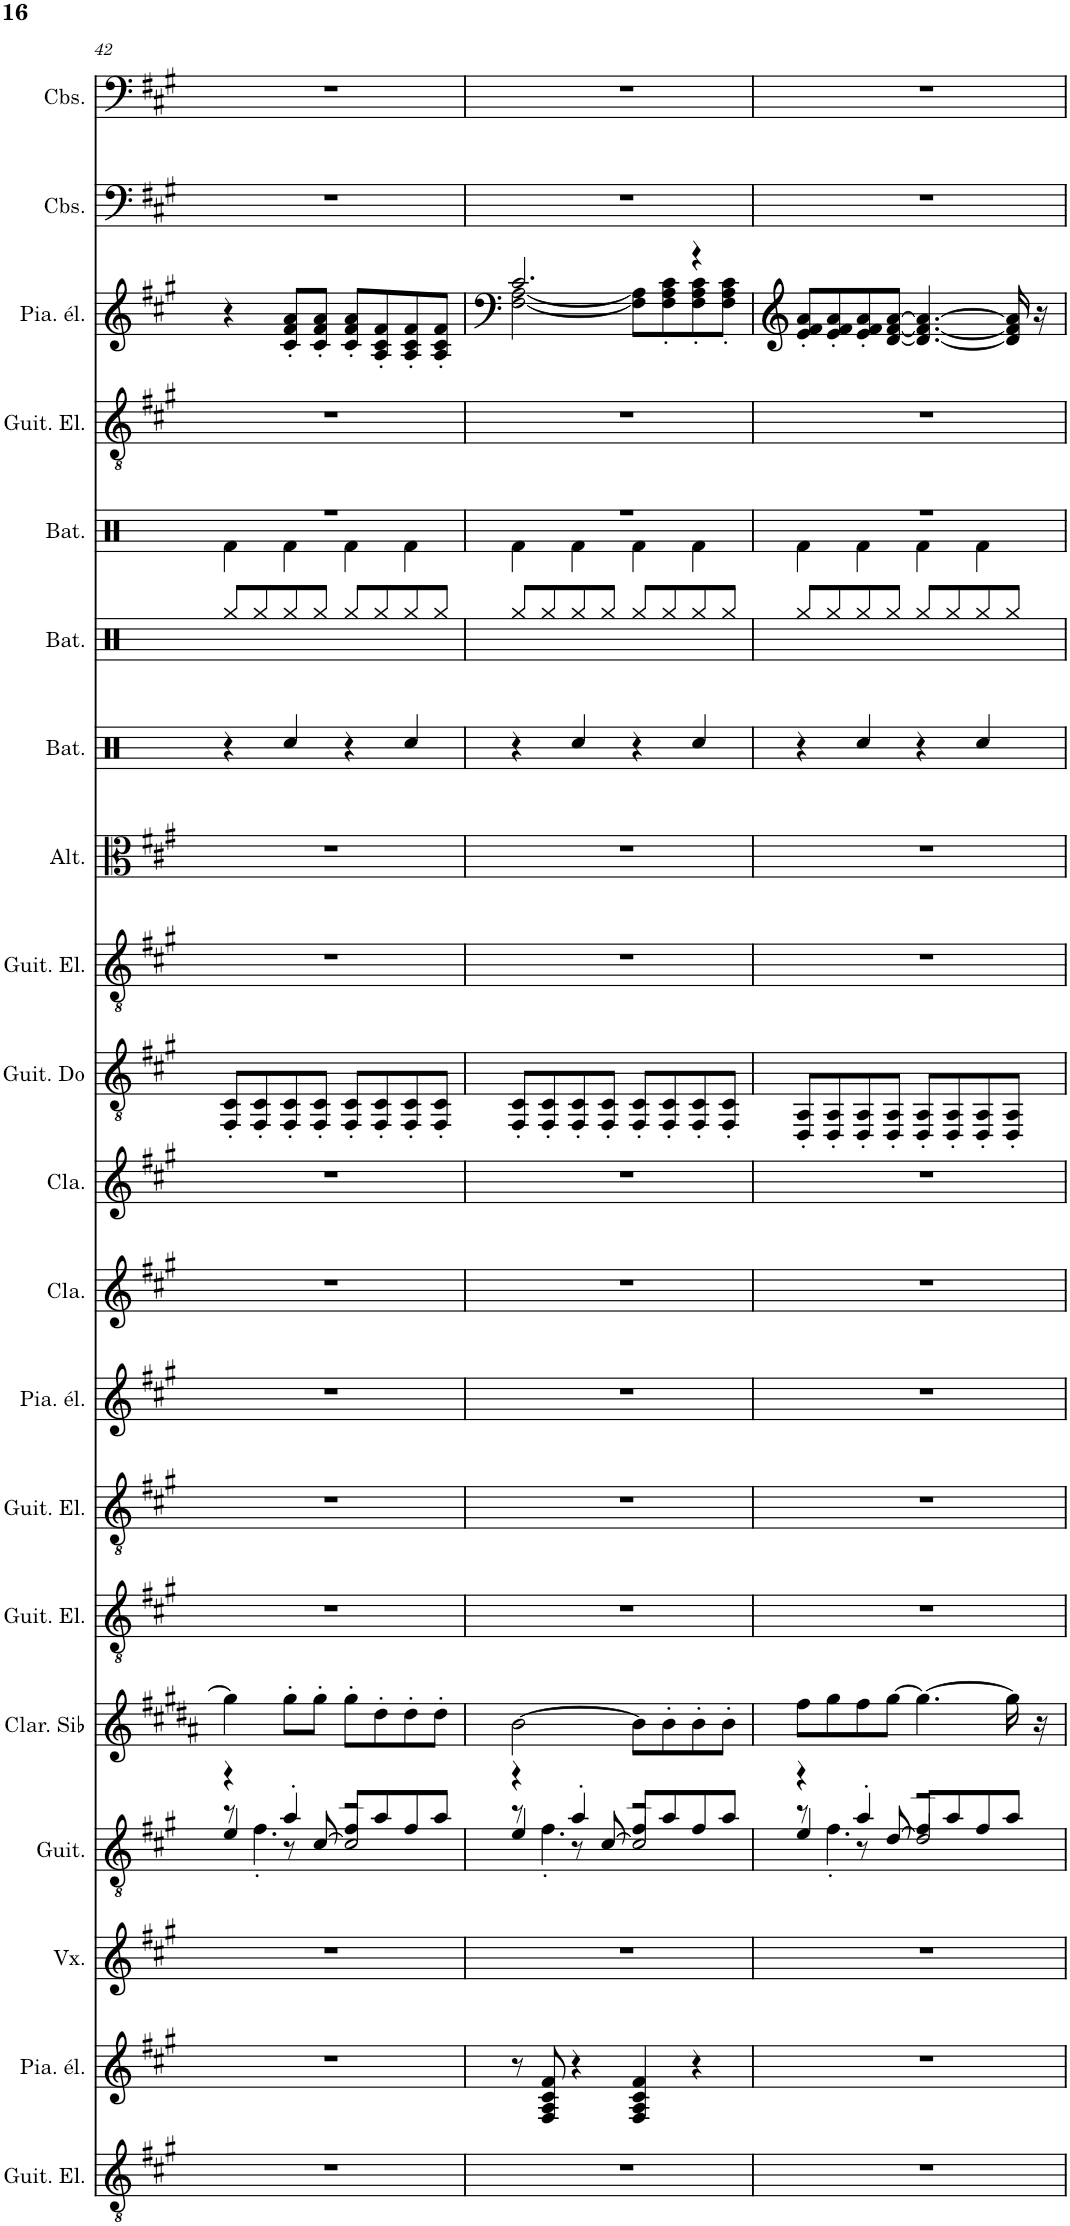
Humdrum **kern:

**kern	**kern	**kern	**kern	**kern	**kern	**kern	**kern	**kern	**kern	**kern	**kern	**kern	**kern	**kern	**kern	**kern	**kern	**kern	**kern
*part20	*part19	*part18	*part17	*part16	*part15	*part14	*part13	*part12	*part11	*part10	*part9	*part8	*part7	*part6	*part5	*part4	*part3	*part2	*part1
*staff20	*staff19	*staff18	*staff17	*staff16	*staff15	*staff14	*staff13	*staff12	*staff11	*staff10	*staff9	*staff8	*staff7	*staff6	*staff5	*staff4	*staff3	*staff2	*staff1
*I"Guitare électrique, Distortion Guitar	*I"Piano électrique, Electric Piano 2	*I"Voix, Voice Oohs	*I"Guitare acoustique, Acoustic Guitar (steel)	*I"Clarinette en Sib	*I"Guitare électrique, Distortion Guitar	*I"Guitare électrique, Guitar Harmonics	*I"Piano électrique, Electric Piano 2	*I"Clavecin, Harpsichord	*I"Clavecin, Harpsichord	*I"Guitare Contra, Electric Guitar (muted)	*I"Guitare électrique, Distortion Guitar	*I"Altos, String Ensemble 1	*I"Batterie	*I"Batterie	*I"Batterie	*I"Guitare électrique, Distortion Guitar	*I"Piano électrique, Electric Piano 2	*I"Contrebasses, String Ensemble 1	*I"Contrebasses, String Ensemble 1
*I'Guit. El.	*I'Pia. él.	*I'Vx.	*I'Guit.	*I'Clar. Sib	*I'Guit. El.	*I'Guit. El.	*I'Pia. él.	*I'Cla.	*I'Cla.	*	*I'Guit. El.	*I'Alt.	*I'Bat.	*I'Bat.	*I'Bat.	*I'Guit. El.	*I'Pia. él.	*I'Cbs.	*I'Cbs.
!!LO:PB:g=z
*clefGv2	*clefG2	*clefG2	*clefGv2	*clefG2	*clefGv2	*clefGv2	*clefG2	*clefG2	*clefG2	*clefGv2	*clefGv2	*clefC3	*clefX	*clefX	*clefX	*clefGv2	*clefF4	*clefF4	*clefF4
*	*	*	*	*Trd1c2	*	*	*	*	*	*	*	*	*	*	*	*	*	*Trd7c12	*Trd7c12
*k[f#c#g#]	*k[f#c#g#]	*k[f#c#g#]	*k[f#c#g#]	*k[f#c#g#d#a#]	*k[f#c#g#]	*k[f#c#g#]	*k[f#c#g#]	*k[f#c#g#]	*k[f#c#g#]	*k[f#c#g#]	*k[f#c#g#]	*k[f#c#g#]	*k[f#c#]	*k[f#c#]	*k[f#c#]	*k[f#c#g#]	*k[f#c#g#]	*k[f#c#g#]	*k[f#c#g#]
*M4/4	*M4/4	*M4/4	*M4/4	*M4/4	*M4/4	*M4/4	*M4/4	*M4/4	*M4/4	*M4/4	*M4/4	*M4/4	*M4/4	*M4/4	*M4/4	*M4/4	*M4/4	*M4/4	*M4/4
=42	=42	=42	=42	=42	=42	=42	=42	=42	=42	=42	=42	=42	=42	=42	=42	=42	=42	=42	=42
*	*	*	*^	*	*	*	*	*	*	*	*	*	*	*	*^	*	*	*	*
*	*	*	*	*^	*	*	*	*	*	*	*	*	*	*	*	*	*	*	*	*	*
1r	1r	1r	4r	8r	4e/	4gg#\]	1r	1r	1r	1r	1r	8FF#/' 8C#/'L	1r	1r	4r	8Rgg/L	1r	4Rf\	1r	4r	1r	1r
.	.	.	.	4.f#'\	.	.	.	.	.	.	.	8FF#/' 8C#/'	.	.	.	8Rgg/	.	.	.	.	.	.
.	.	.	4a'/	.	8r	8gg#'\L	.	.	.	.	.	8FF#/' 8C#/'	.	.	4Rcc/	8Rgg/	.	4Rf\	.	8c#/' 8f#/' 8a/'L	.	.
.	.	.	.	.	[8c#/	8gg#'\J	.	.	.	.	.	8FF#/' 8C#/'J	.	.	.	8Rgg/J	.	.	.	8c#/' 8f#/' 8a/'J	.	.
.	.	.	8f#/L	2r	2c#/]	8gg#'\L	.	.	.	.	.	8FF#/' 8C#/'L	.	.	4r	8Rgg/L	.	4Rf\	.	8c#/' 8f#/' 8a/'L	.	.
.	.	.	8a/	.	.	8dd#'\	.	.	.	.	.	8FF#/' 8C#/'	.	.	.	8Rgg/	.	.	.	8A/' 8c#/' 8f#/'	.	.
.	.	.	8f#/	.	.	8dd#'\	.	.	.	.	.	8FF#/' 8C#/'	.	.	4Rcc/	8Rgg/	.	4Rf\	.	8A/' 8c#/' 8f#/'	.	.
.	.	.	8a/J	.	.	8dd#'\J	.	.	.	.	.	8FF#/' 8C#/'J	.	.	.	8Rgg/J	.	.	.	8A/' 8c#/' 8f#/'J	.	.
=43	=43	=43	=43	=43	=43	=43	=43	=43	=43	=43	=43	=43	=43	=43	=43	=43	=43	=43	=43	=43	=43	=43
*	*	*	*	*	*	*	*	*	*	*	*	*	*	*	*	*	*	*	*	*^	*	*
1r	8r	1r	4r	8r	4e/	[2b\	1r	1r	1r	1r	1r	8FF#/' 8C#/'L	1r	1r	4r	8Rgg/L	1r	4Rf\	1r	2.c#/	[2F#\ [2A\	1r	1r
.	8F#/ 8A/ 8c#/ 8f#/	.	.	4.f#'\	.	.	.	.	.	.	.	8FF#/' 8C#/'	.	.	.	8Rgg/	.	.	.	.	.	.	.
.	4r	.	4a'/	.	8r	.	.	.	.	.	.	8FF#/' 8C#/'	.	.	4Rcc/	8Rgg/	.	4Rf\	.	.	.	.	.
.	.	.	.	.	[8c#/	.	.	.	.	.	.	8FF#/' 8C#/'J	.	.	.	8Rgg/J	.	.	.	.	.	.	.
.	4F#/ 4A/ 4c#/ 4f#/	.	8f#/L	2r	2c#/]	8b\L]	.	.	.	.	.	8FF#/' 8C#/'L	.	.	4r	8Rgg/L	.	4Rf\	.	.	8F#\] 8A\]L	.	.
.	.	.	8a/	.	.	8b'\	.	.	.	.	.	8FF#/' 8C#/'	.	.	.	8Rgg/	.	.	.	.	8F#\' 8A\' 8c#\'	.	.
.	4r	.	8f#/	.	.	8b'\	.	.	.	.	.	8FF#/' 8C#/'	.	.	4Rcc/	8Rgg/	.	4Rf\	.	4r	8F#\' 8A\' 8c#\'	.	.
.	.	.	8a/J	.	.	8b'\J	.	.	.	.	.	8FF#/' 8C#/'J	.	.	.	8Rgg/J	.	.	.	.	8F#\' 8A\' 8c#\'J	.	.
*	*	*	*	*	*	*	*	*	*	*	*	*	*	*	*	*	*	*	*	*v	*v	*	*
=44	=44	=44	=44	=44	=44	=44	=44	=44	=44	=44	=44	=44	=44	=44	=44	=44	=44	=44	=44	=44	=44	=44
1r	1r	1r	4r	8r	4e/	8ff#\L	1r	1r	1r	1r	1r	8DD/' 8AA/'L	1r	1r	4r	8Rgg/L	1r	4Rf\	1r	8e/' 8f#/' 8a/'L	1r	1r
.	.	.	.	4.f#'\	.	8gg#\	.	.	.	.	.	8DD/' 8AA/'	.	.	.	8Rgg/	.	.	.	8e/' 8f#/' 8a/'	.	.
.	.	.	4a'/	.	8r	8ff#\	.	.	.	.	.	8DD/' 8AA/'	.	.	4Rcc/	8Rgg/	.	4Rf\	.	8e/' 8f#/' 8a/'	.	.
.	.	.	.	.	[8d/	[8gg#\J	.	.	.	.	.	8DD/' 8AA/'J	.	.	.	8Rgg/J	.	.	.	[8d/ [8f#/ [8a/J	.	.
.	.	.	8f#/L	2r	2d/]	4.gg#\_	.	.	.	.	.	8DD/' 8AA/'L	.	.	4r	8Rgg/L	.	4Rf\	.	4.d/_ 4.f#/_ 4.a/_	.	.
.	.	.	8a/	.	.	.	.	.	.	.	.	8DD/' 8AA/'	.	.	.	8Rgg/	.	.	.	.	.	.
.	.	.	8f#/	.	.	.	.	.	.	.	.	8DD/' 8AA/'	.	.	4Rcc/	8Rgg/	.	4Rf\	.	.	.	.
.	.	.	8a/J	.	.	16gg#\]	.	.	.	.	.	8DD/' 8AA/'J	.	.	.	8Rgg/J	.	.	.	16d/] 16f#/] 16a/]	.	.
.	.	.	.	.	.	16r	.	.	.	.	.	.	.	.	.	.	.	.	.	16r	.	.
*	*	*	*v	*v	*v	*	*	*	*	*	*	*	*	*	*	*	*v	*v	*	*	*	*
=	=	=	=	=	=	=	=	=	=	=	=	=	=	=	=	=	=	=	=
*-	*-	*-	*-	*-	*-	*-	*-	*-	*-	*-	*-	*-	*-	*-	*-	*-	*-	*-	*-
